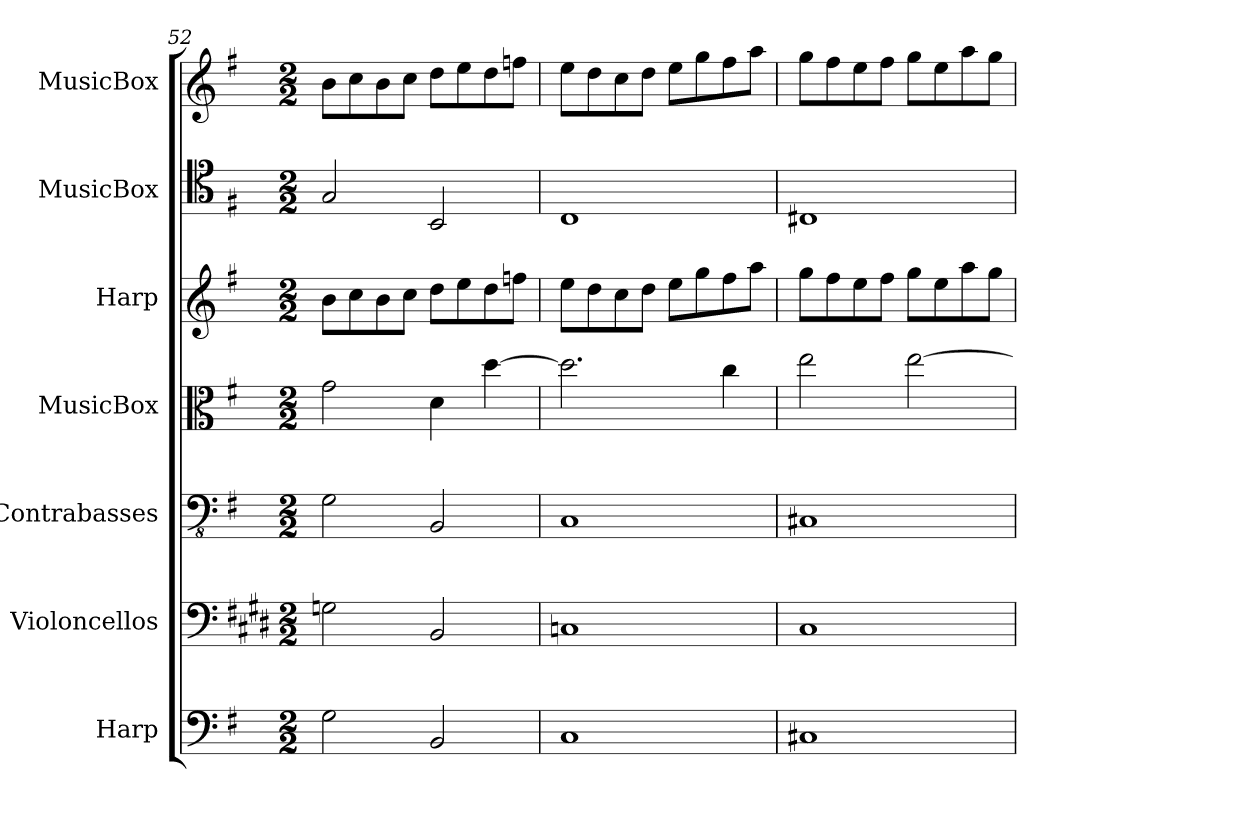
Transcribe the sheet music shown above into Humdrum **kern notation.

**kern	**kern	**kern	**kern	**kern	**kern	**kern
*part7	*part6	*part5	*part4	*part3	*part2	*part1
*staff7	*staff6	*staff5	*staff4	*staff3	*staff2	*staff1
*I"Harp	*I"Violoncellos	*I"Contrabasses	*I"MusicBox	*I"Harp	*I"MusicBox	*I"MusicBox
*I'Hrp.	*I'Vlcs.	*I'Cbs.	*I'MuBx.	*I'Hrp.	*I'MuBx.	*I'MuBx.
*clefF4	*clefF4	*clefFv4	*clefC3	*clefG2	*clefC4	*clefG2
*k[f#]	*k[f#c#g#d#]	*k[f#]	*k[f#]	*k[f#]	*k[f#]	*k[f#]
*G:	*E:	*G:	*G:	*G:	*G:	*G:
*M2/2	*M2/2	*M2/2	*M2/2	*M2/2	*M2/2	*M2/2
=52	=52	=52	=52	=52	=52	=52
2G\	2Gn\	2GG\	2g\	8b\L	2G/	8b\L
.	.	.	.	8cc\	.	8cc\
.	.	.	.	8b\	.	8b\
.	.	.	.	8cc\J	.	8cc\J
2BB/	2BB/	2BBB/	4d\	8dd\L	2BB/	8dd\L
.	.	.	.	8ee\	.	8ee\
.	.	.	[4dd\	8dd\	.	8dd\
.	.	.	.	8ffn\J	.	8ffn\J
=53	=53	=53	=53	=53	=53	=53
1C	1Cn	1CC	2.dd\]	8ee\L	1C	8ee\L
.	.	.	.	8dd\	.	8dd\
.	.	.	.	8cc\	.	8cc\
.	.	.	.	8dd\J	.	8dd\J
.	.	.	.	8ee\L	.	8ee\L
.	.	.	.	8gg\	.	8gg\
.	.	.	4cc\	8ff#\	.	8ff#\
.	.	.	.	8aa\J	.	8aa\J
=54	=54	=54	=54	=54	=54	=54
1C#X	1C#	1CC#X	2ee\	8gg\L	1C#X	8gg\L
.	.	.	.	8ff#\	.	8ff#\
.	.	.	.	8ee\	.	8ee\
.	.	.	.	8ff#\J	.	8ff#\J
.	.	.	[2ee\	8gg\L	.	8gg\L
.	.	.	.	8ee\	.	8ee\
.	.	.	.	8aa\	.	8aa\
.	.	.	.	8gg\J	.	8gg\J
=	=	=	=	=	=	=
*-	*-	*-	*-	*-	*-	*-
